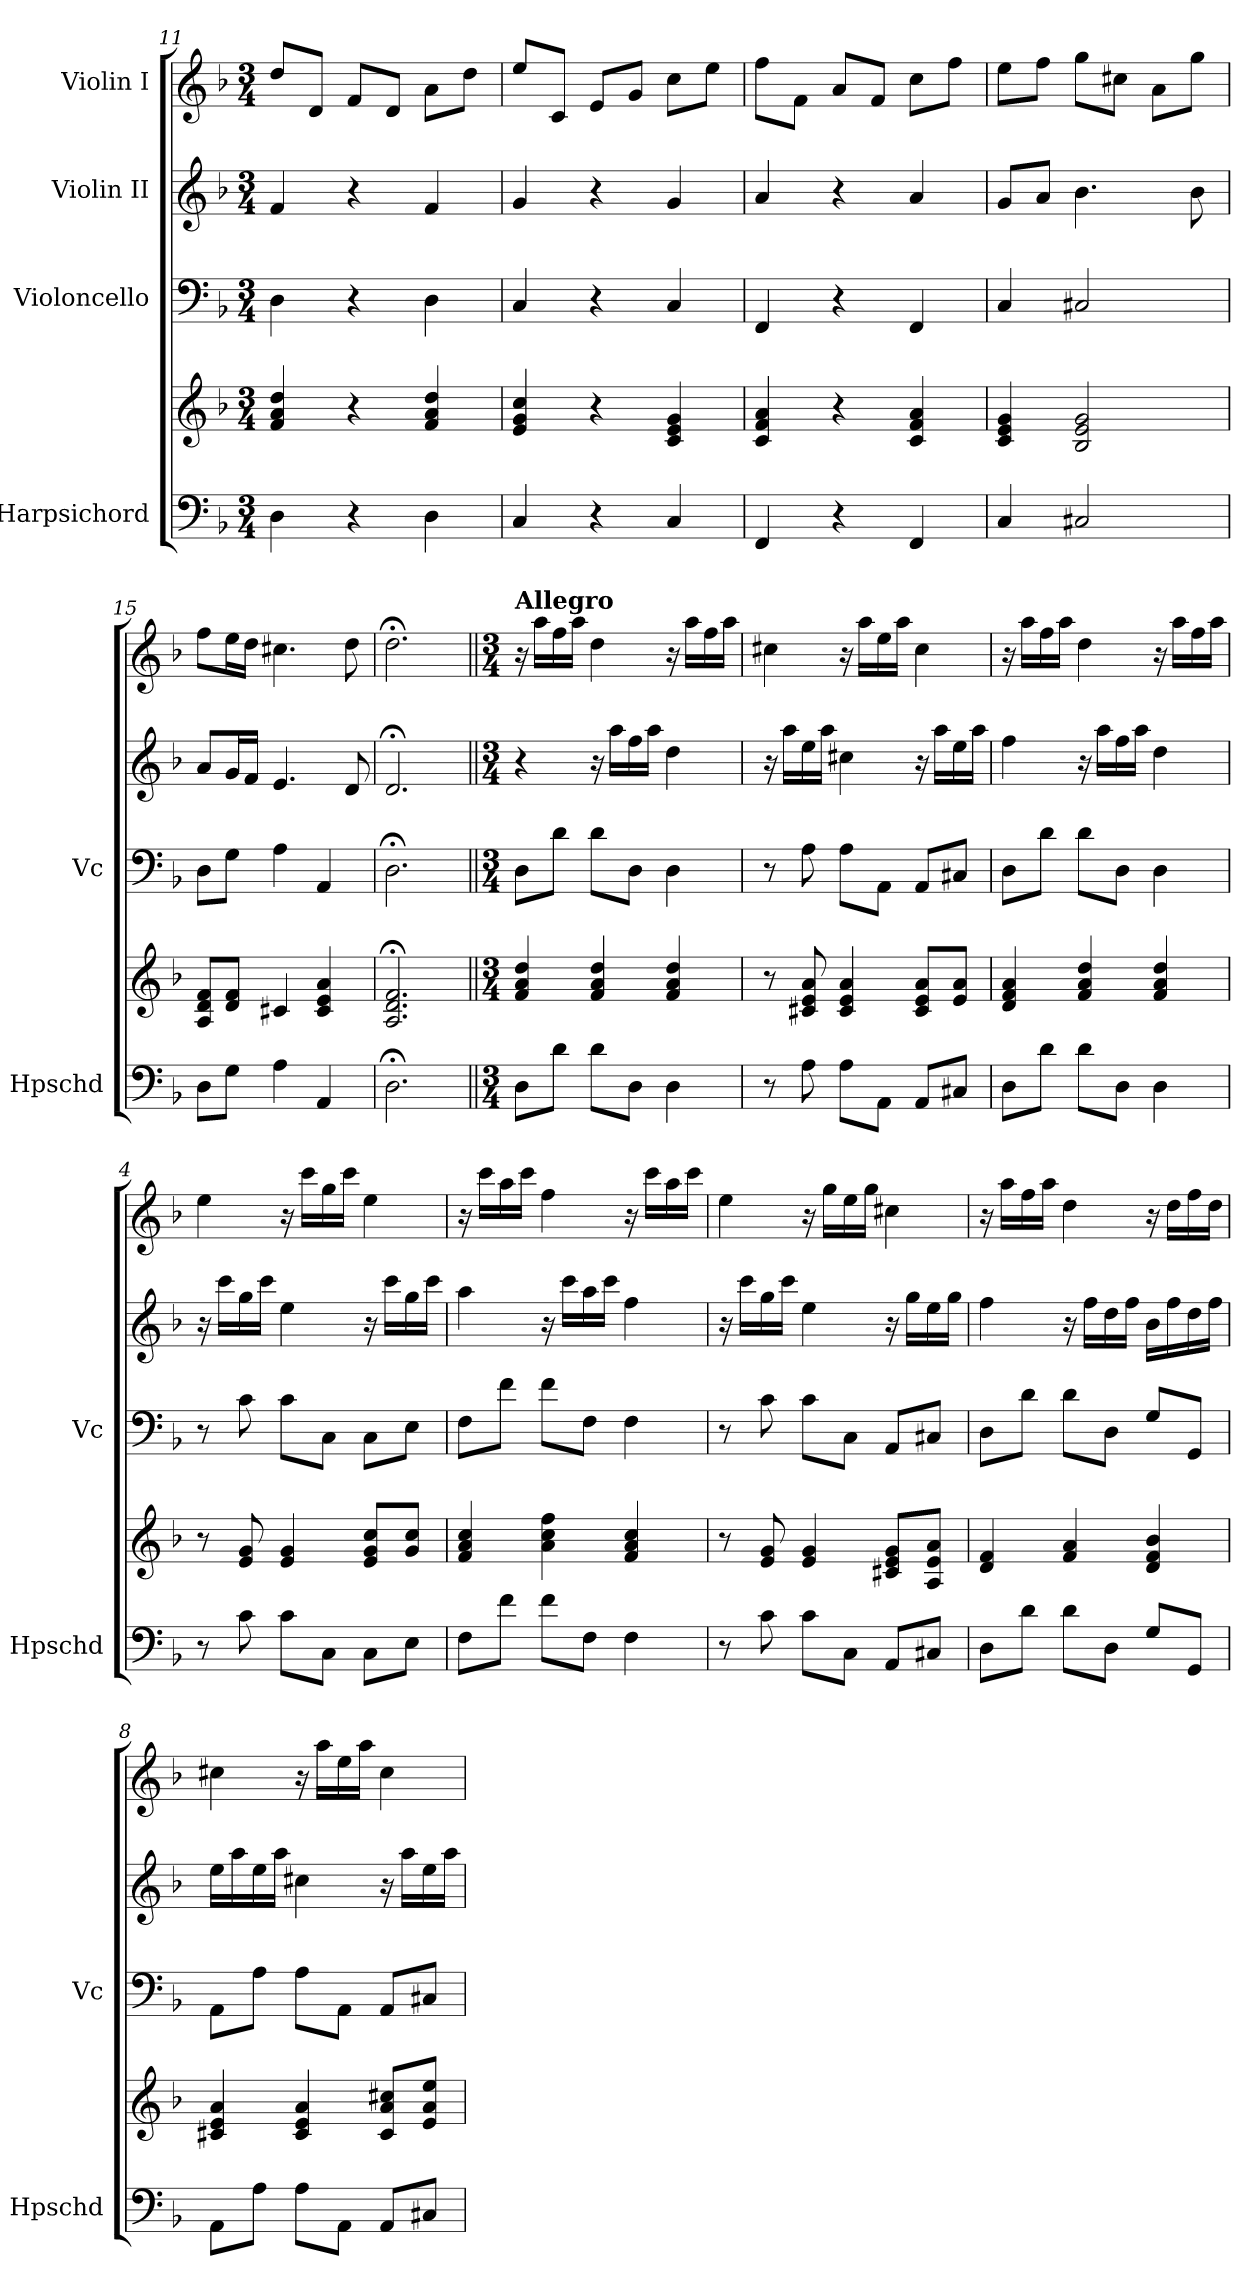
**kern	**kern	**kern	**kern	**kern
*part4	*part4	*part3	*part2	*part1
*staff5	*staff4	*staff3	*staff2	*staff1
*I"Harpsichord	*	*I"Violoncello	*I"Violin II	*I"Violin I
*I'Hpschd	*	*I'Vc	*	*
*clefF4	*clefG2	*clefF4	*clefG2	*clefG2
*k[b-]	*k[b-]	*k[b-]	*k[b-]	*k[b-]
*M3/4	*M3/4	*M3/4	*M3/4	*M3/4
=11	=11	=11	=11	=11
4D\	4f/ 4a/ 4dd/	4D\	4f/	8dd/L
.	.	.	.	8d/J
4r	4r	4r	4r	8f/L
.	.	.	.	8d/J
4D\	4f/ 4a/ 4dd/	4D\	4f/	8a\L
.	.	.	.	8dd\J
=12	=12	=12	=12	=12
4C/	4e/ 4g/ 4cc/	4C/	4g/	8ee/L
.	.	.	.	8c/J
4r	4r	4r	4r	8e/L
.	.	.	.	8g/J
4C/	4c/ 4e/ 4g/	4C/	4g/	8cc\L
.	.	.	.	8ee\J
=13	=13	=13	=13	=13
4FF/	4c/ 4f/ 4a/	4FF/	4a/	8ff\L
.	.	.	.	8f\J
4r	4r	4r	4r	8a/L
.	.	.	.	8f/J
4FF/	4c/ 4f/ 4a/	4FF/	4a/	8cc\L
.	.	.	.	8ff\J
=14	=14	=14	=14	=14
4C/	4c/ 4e/ 4g/	4C/	8g/L	8ee\L
.	.	.	8a/J	8ff\J
2C#X/	2B-/ 2e/ 2g/	2C#X/	4.b-\	8gg\L
.	.	.	.	8cc#X\J
.	.	.	.	8a\L
.	.	.	8b-\	8gg\J
=15	=15	=15	=15	=15
8D\L	8A/ 8d/ 8f/L	8D\L	8a/L	8ff\L
8G\J	8d/ 8f/J	8G\J	16g/L	16ee\L
.	.	.	16f/JJ	16dd\JJ
4A\	4c#X/	4A\	4.e/	4.cc#X\
4AA/	4c#/ 4e/ 4a/	4AA/	.	.
.	.	.	8d/	8dd\
=16	=16	=16	=16	=16
2.D;<\	2.A/;< 2.d/;< 2.f/;<	2.D;<\	2.d;</	2.dd;<\
!!LO:LB:g=z
=1||	=1||	=1||	=1||	=1||
!!LO:REH:place=s1:a:B:fs=14:t=11
*M3/4	*M3/4	*M3/4	*M3/4	*M3/4
!	!	!	!	!LO:TX:a:B:t=Allegro
8D\L	4f/ 4a/ 4dd/	8D\L	4r	16r
.	.	.	.	16aa\LL
8d\J	.	8d\J	.	16ff\
.	.	.	.	16aa\JJ
8d\L	4f/ 4a/ 4dd/	8d\L	16r	4dd\
.	.	.	16aa\LL	.
8D\J	.	8D\J	16ff\	.
.	.	.	16aa\JJ	.
4D\	4f/ 4a/ 4dd/	4D\	4dd\	16r
.	.	.	.	16aa\LL
.	.	.	.	16ff\
.	.	.	.	16aa\JJ
=2	=2	=2	=2	=2
8r	8r	8r	16r	4cc#X\
.	.	.	16aa\LL	.
8A\	8c#X/ 8e/ 8a/	8A\	16ee\	.
.	.	.	16aa\JJ	.
8A\L	4c#/ 4e/ 4a/	8A\L	4cc#X\	16r
.	.	.	.	16aa\LL
8AA\J	.	8AA\J	.	16ee\
.	.	.	.	16aa\JJ
8AA/L	8c#/ 8e/ 8a/L	8AA/L	16r	4cc#\
.	.	.	16aa\LL	.
8C#X/J	8e/ 8a/J	8C#X/J	16ee\	.
.	.	.	16aa\JJ	.
=3	=3	=3	=3	=3
8D\L	4d/ 4f/ 4a/	8D\L	4ff\	16r
.	.	.	.	16aa\LL
8d\J	.	8d\J	.	16ff\
.	.	.	.	16aa\JJ
8d\L	4f/ 4a/ 4dd/	8d\L	16r	4dd\
.	.	.	16aa\LL	.
8D\J	.	8D\J	16ff\	.
.	.	.	16aa\JJ	.
4D\	4f/ 4a/ 4dd/	4D\	4dd\	16r
.	.	.	.	16aa\LL
.	.	.	.	16ff\
.	.	.	.	16aa\JJ
=4	=4	=4	=4	=4
8r	8r	8r	16r	4ee\
.	.	.	16ccc\LL	.
8c\	8e/ 8g/	8c\	16gg\	.
.	.	.	16ccc\JJ	.
8c\L	4e/ 4g/	8c\L	4ee\	16r
.	.	.	.	16ccc\LL
8C\J	.	8C\J	.	16gg\
.	.	.	.	16ccc\JJ
8C\L	8e/ 8g/ 8cc/L	8C\L	16r	4ee\
.	.	.	16ccc\LL	.
8E\J	8g/ 8cc/J	8E\J	16gg\	.
.	.	.	16ccc\JJ	.
!!LO:LB:g=z
=5	=5	=5	=5	=5
8F\L	4f/ 4a/ 4cc/	8F\L	4aa\	16r
.	.	.	.	16ccc\LL
8f\J	.	8f\J	.	16aa\
.	.	.	.	16ccc\JJ
8f\L	4a\ 4cc\ 4ff\	8f\L	16r	4ff\
.	.	.	16ccc\LL	.
8F\J	.	8F\J	16aa\	.
.	.	.	16ccc\JJ	.
4F\	4f/ 4a/ 4cc/	4F\	4ff\	16r
.	.	.	.	16ccc\LL
.	.	.	.	16aa\
.	.	.	.	16ccc\JJ
=6	=6	=6	=6	=6
8r	8r	8r	16r	4ee\
.	.	.	16ccc\LL	.
8c\	8e/ 8g/	8c\	16gg\	.
.	.	.	16ccc\JJ	.
8c\L	4e/ 4g/	8c\L	4ee\	16r
.	.	.	.	16gg\LL
8C\J	.	8C\J	.	16ee\
.	.	.	.	16gg\JJ
8AA/L	8c#X/ 8e/ 8g/L	8AA/L	16r	4cc#X\
.	.	.	16gg\LL	.
8C#X/J	8A/ 8e/ 8a/J	8C#X/J	16ee\	.
.	.	.	16gg\JJ	.
=7	=7	=7	=7	=7
8D\L	4d/ 4f/	8D\L	4ff\	16r
.	.	.	.	16aa\LL
8d\J	.	8d\J	.	16ff\
.	.	.	.	16aa\JJ
8d\L	4f/ 4a/	8d\L	16r	4dd\
.	.	.	16ff\LL	.
8D\J	.	8D\J	16dd\	.
.	.	.	16ff\JJ	.
8G/L	4d/ 4f/ 4b-/	8G/L	16b-\LL	16r
.	.	.	16ff\	16dd\LL
8GG/J	.	8GG/J	16dd\	16ff\
.	.	.	16ff\JJ	16dd\JJ
=8	=8	=8	=8	=8
8AA\L	4c#X/ 4e/ 4a/	8AA\L	16ee\LL	4cc#X\
.	.	.	16aa\	.
8A\J	.	8A\J	16ee\	.
.	.	.	16aa\JJ	.
8A\L	4c#/ 4e/ 4a/	8A\L	4cc#X\	16r
.	.	.	.	16aa\LL
8AA\J	.	8AA\J	.	16ee\
.	.	.	.	16aa\JJ
8AA/L	8c#/ 8a/ 8cc#X/L	8AA/L	16r	4cc#\
.	.	.	16aa\LL	.
8C#X/J	8e/ 8a/ 8ee/J	8C#X/J	16ee\	.
.	.	.	16aa\JJ	.
=	=	=	=	=
*-	*-	*-	*-	*-
